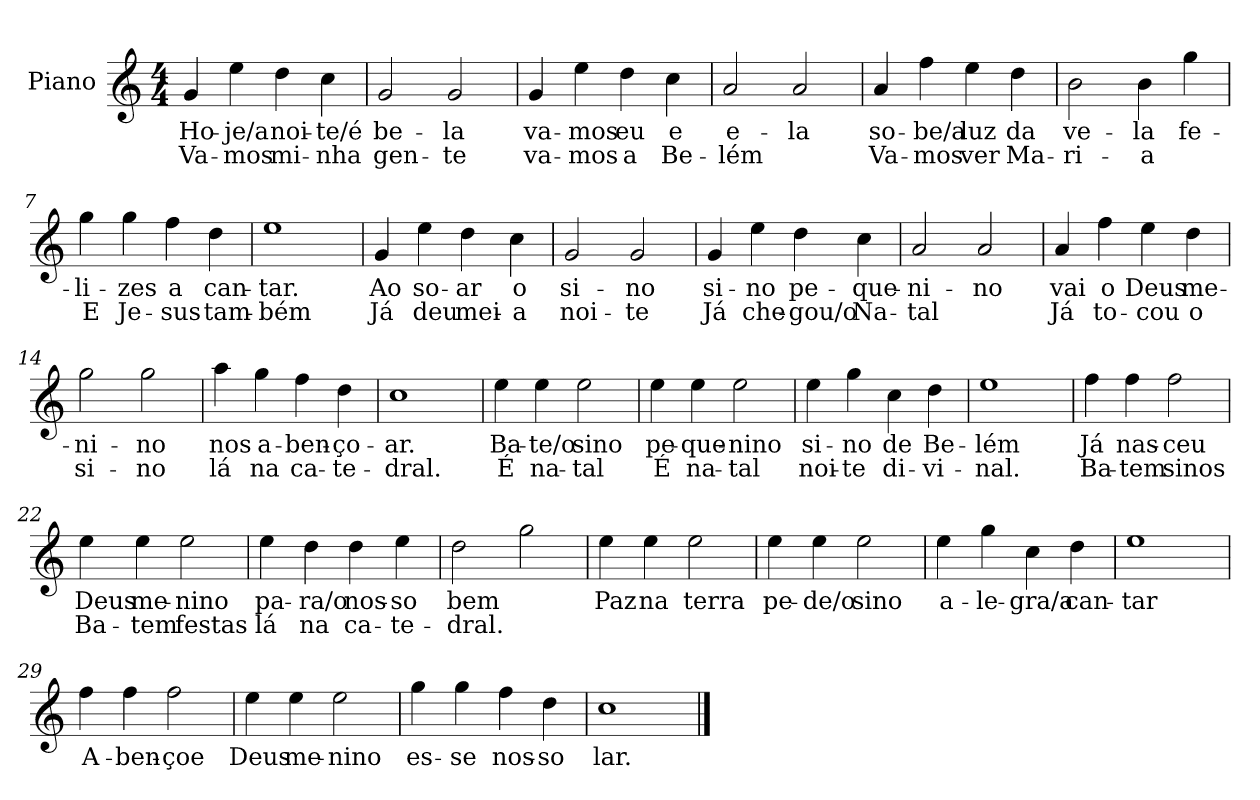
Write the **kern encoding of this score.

**kern	**text	**text
*part1	*part1	*part1
*staff1	*staff1	*staff1
*I"Piano	*	*
*I'Pno	*	*
*clefG2	*	*
*k[]	*	*
*M4/4	*	*
*MM120	*	*
=1	=1	=1
4g/	Ho-	Va-
4ee\	-je/a	-mos
4dd\	noi-	mi-
4cc\	-te/é	-nha
=2	=2	=2
2g/	be-	gen-
2g/	-la	-te
=3	=3	=3
4g/	va-	va-
4ee\	-mos	-mos
4dd\	eu	a
4cc\	e	Be-
=4	=4	=4
2a/	e-	-lém
2a/	-la	.
!!LO:LB:g=z
=5	=5	=5
4a/	so-	Va-
4ff\	-be/a	-mos
4ee\	luz	ver
4dd\	da	Ma-
=6	=6	=6
2b\	ve-	-ri-
4b\	-la	-a
4gg\	fe-	.
=7	=7	=7
4gg\	-li-	E
4gg\	-zes	Je-
4ff\	a	-sus
4dd\	can-	tam-
=8	=8	=8
1ee	-tar.	-bém
!!LO:LB:g=z
=9	=9	=9
4g/	Ao	Já
4ee\	so-	deu
4dd\	-ar	mei-
4cc\	o	-a
=10	=10	=10
2g/	si-	noi-
2g/	-no	-te
=11	=11	=11
4g/	si-	Já
4ee\	-no	che-
4dd\	pe-	-gou/o
4cc\	-que-	Na-
=12	=12	=12
2a/	-ni-	-tal
2a/	-no	.
!!LO:LB:g=z
=13	=13	=13
4a/	vai	Já
4ff\	o	to-
4ee\	Deus	-cou
4dd\	me-	o
=14	=14	=14
2gg\	-ni-	si-
2gg\	-no	-no
=15	=15	=15
4aa\	nos	lá
4gg\	a-	na
4ff\	-ben-	ca-
4dd\	-ço-	-te-
=16	=16	=16
1cc	-ar.	-dral.
!!LO:LB:g=z
=17	=17	=17
4ee\	Ba-	É
4ee\	-te/o	na-
2ee\	sino	-tal
=18	=18	=18
4ee\	pe-	É
4ee\	-que-	na-
2ee\	-nino	-tal
=19	=19	=19
4ee\	si-	noi-
4gg\	-no	-te
4cc\	de	di-
4dd\	Be-	-vi-
=20	=20	=20
1ee	-lém	-nal.
!!LO:LB:g=z
=21	=21	=21
4ff\	Já	Ba-
4ff\	nas-	-tem
2ff\	-ceu	sinos
=22	=22	=22
4ee\	Deus	Ba-
4ee\	me-	-tem
2ee\	-nino	festas
=23	=23	=23
4ee\	pa-	lá
4dd\	-ra/o	na
4dd\	nos-	ca-
4ee\	-so	-te-
=24	=24	=24
2dd\	bem	-dral.
2gg\	.	.
!!LO:LB:g=z
=25	=25	=25
4ee\	Paz	.
4ee\	na	.
2ee\	terra	.
=26	=26	=26
4ee\	pe-	.
4ee\	-de/o	.
2ee\	sino	.
=27	=27	=27
4ee\	a-	.
4gg\	-le-	.
4cc\	-gra/a	.
4dd\	can-	.
=28	=28	=28
1ee	-tar	.
!!LO:LB:g=z
=29	=29	=29
4ff\	A-	.
4ff\	-ben-	.
2ff\	-çoe	.
=30	=30	=30
4ee\	Deus	.
4ee\	me-	.
2ee\	-nino	.
=31	=31	=31
4gg\	es-	.
4gg\	-se	.
4ff\	nos-	.
4dd\	-so	.
=32	=32	=32
1cc	lar.	.
==	==	==
*-	*-	*-
